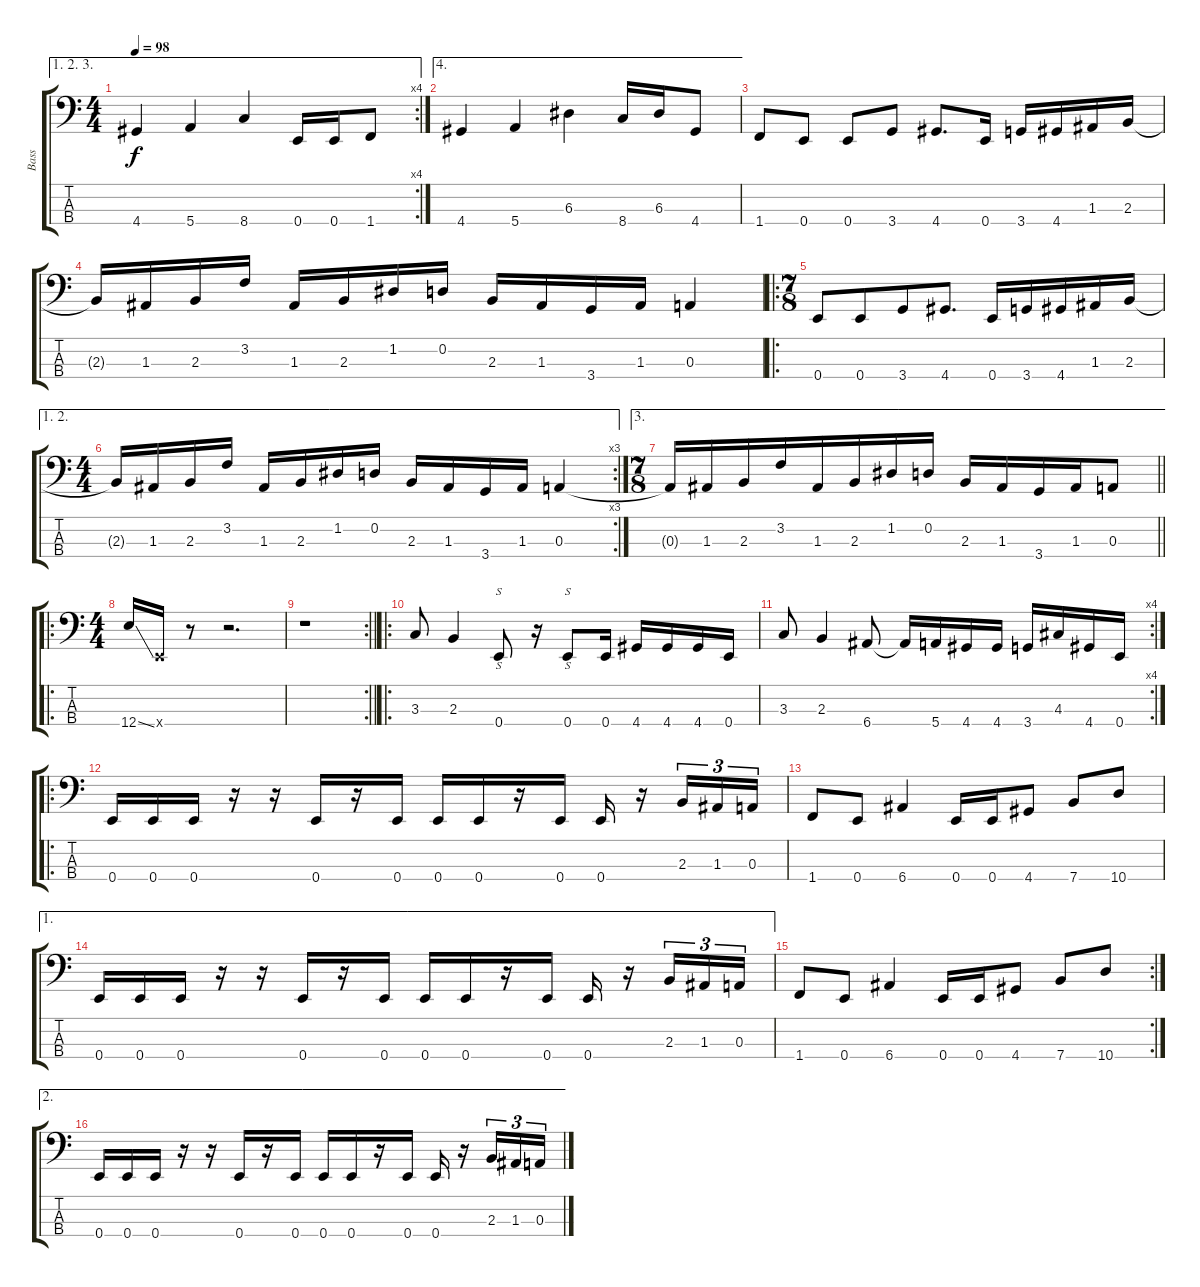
\track ("Bass" "Bass") {instrument electricbassfinger}
\staff {score tabs}
\tuning (G2 D2 A1 E1) {hide}
\ae (1 2 3)
\rc 4
\ts (4 4)
\tempo 98
\clef f4
\ks aminor
4.4.4{dy f} 5.4.4 8.4.4 0.4.16 0.4.16 1.4.8 |
\ae 4
4.4.4 5.4.4 6.3.4 8.4.16 6.3.16 4.4.8 |
1.4.8 0.4.8 0.4.8 3.4.8 4.4.8{d} 0.4.16 3.4.16 4.4.16 1.3.16 2.3.16 |
2.3{t}.16 1.3.16 2.3.16 3.2.16 1.3.16 2.3.16 1.2.16 0.2.16 2.3.16 1.3.16 3.4.16 1.3.16 0.3.4 |
\ro
\ts (7 8)
0.4.8 0.4.8 3.4.8 4.4.8{d} 0.4.16 3.4.16 4.4.16 1.3.16 2.3.16 |
\ae (1 2)
\rc 3
\ts (4 4)
2.3{t}.16 1.3.16 2.3.16 3.2.16 1.3.16 2.3.16 1.2.16 0.2.16 2.3.16 1.3.16 3.4.16 1.3.16 0.3.4 |
\ae 3
\ts (7 8)
\barLineRight lightlight
0.3{t}.16 1.3.16 2.3.16 3.2.16 1.3.16 2.3.16 1.2.16 0.2.16 2.3.16 1.3.16 3.4.16 1.3.16 0.3.8 |
\ro
\ts (4 4)
12.4{ss}.16 0.4{x}.16 r.8 r.2{d} |
\rc 2
\barLineRight lightlight
r.1 |
\ro
3.3.8 2.3.4 0.4.8{s instrument slapbass2} r.16 0.4.8{s} 0.4.16{instrument electricbassfinger} 4.4.16 4.4.16 4.4.16 0.4.16 |
\rc 4
3.3.8 2.3.4 6.4.8 6.4{t}.16 5.4.16 4.4.16 4.4.16 3.4.16 4.3.16 4.4.16 0.4.16 |
\ro
0.4.16 0.4.16 0.4.16 r.16 r.16 0.4.16 r.16 0.4.16 0.4.16 0.4.16 r.16 0.4.16 0.4.16 r.16 2.3.16{tu (3 2)} 1.3.16{tu (3 2)} 0.3.16{tu (3 2)} |
1.4.8 0.4.8 6.4.4 0.4.16 0.4.16 4.4.8 7.4.8 10.4.8 |
\ae 1
0.4.16 0.4.16 0.4.16 r.16 r.16 0.4.16 r.16 0.4.16 0.4.16 0.4.16 r.16 0.4.16 0.4.16 r.16 2.3.16{tu (3 2)} 1.3.16{tu (3 2)} 0.3.16{tu (3 2)} |
\rc 2
1.4.8 0.4.8 6.4.4 0.4.16 0.4.16 4.4.8 7.4.8 10.4.8 |
\ae 2
0.4.16 0.4.16 0.4.16 r.16 r.16 0.4.16 r.16 0.4.16 0.4.16 0.4.16 r.16 0.4.16 0.4.16 r.16 2.3.16{tu (3 2)} 1.3.16{tu (3 2)} 0.3.16{tu (3 2)}
